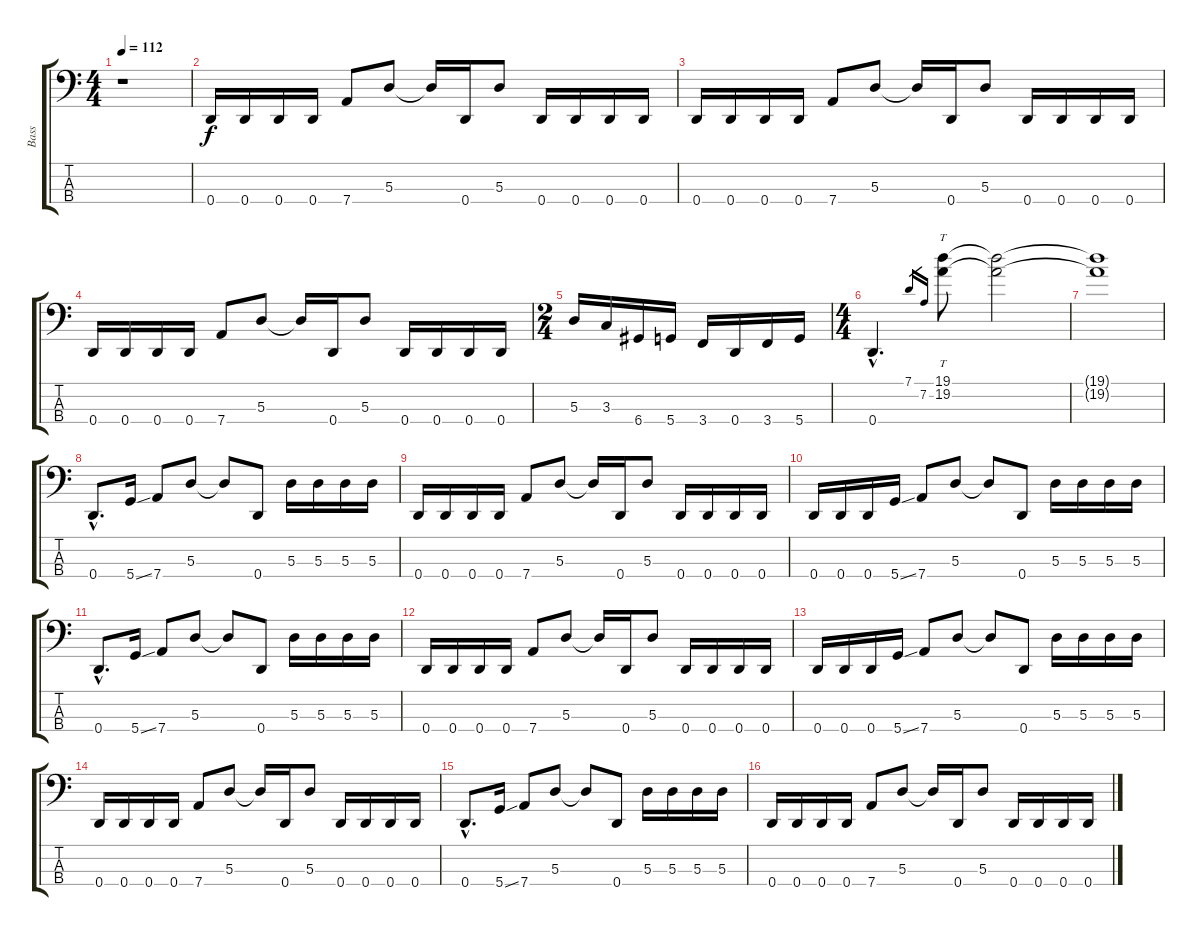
\track ("Bass" "Bass") {instrument electricbassfinger}
\staff {score tabs}
\tuning (G2 D2 A1 D1) {hide}
\ts (4 4)
\tempo 112
\clef f4
\ks c
r.1{dy f instrument electricbassfinger} |
0.4.16 0.4.16 0.4.16 0.4.16 7.4.8 5.3.8 5.3{t}.16 0.4.16 5.3.8 0.4.16 0.4.16 0.4.16 0.4.16 |
0.4.16 0.4.16 0.4.16 0.4.16 7.4.8 5.3.8 5.3{t}.16 0.4.16 5.3.8 0.4.16 0.4.16 0.4.16 0.4.16 |
0.4.16 0.4.16 0.4.16 0.4.16 7.4.8 5.3.8 5.3{t}.16 0.4.16 5.3.8 0.4.16 0.4.16 0.4.16 0.4.16 |
\ts (2 4)
5.3.16 3.3.16 6.4.16 5.4.16 3.4.16 0.4.16 3.4.16 5.4.16 |
\ts (4 4)
0.4{hac}.4{d} 7.1.16{gr} 7.2.16{gr} (19.1 19.2).8{tt} (19.1{t} 19.2{t}).2 |
(19.1{t} 19.2{t}).1 |
0.4{hac}.8{d} 5.4{ss}.16 7.4.8 5.3.8 5.3{t}.8 0.4.8 5.3.16 5.3.16 5.3.16 5.3.16 |
0.4.16 0.4.16 0.4.16 0.4.16 7.4.8 5.3.8 5.3{t}.16 0.4.16 5.3.8 0.4.16 0.4.16 0.4.16 0.4.16 |
0.4.16 0.4.16 0.4.16 5.4{ss}.16 7.4.8 5.3.8 5.3{t}.8 0.4.8 5.3.16 5.3.16 5.3.16 5.3.16 |
0.4{hac}.8{d} 5.4{ss}.16 7.4.8 5.3.8 5.3{t}.8 0.4.8 5.3.16 5.3.16 5.3.16 5.3.16 |
0.4.16 0.4.16 0.4.16 0.4.16 7.4.8 5.3.8 5.3{t}.16 0.4.16 5.3.8 0.4.16 0.4.16 0.4.16 0.4.16 |
0.4.16 0.4.16 0.4.16 5.4{ss}.16 7.4.8 5.3.8 5.3{t}.8 0.4.8 5.3.16 5.3.16 5.3.16 5.3.16 |
0.4.16 0.4.16 0.4.16 0.4.16 7.4.8 5.3.8 5.3{t}.16 0.4.16 5.3.8 0.4.16 0.4.16 0.4.16 0.4.16 |
0.4{hac}.8{d} 5.4{ss}.16 7.4.8 5.3.8 5.3{t}.8 0.4.8 5.3.16 5.3.16 5.3.16 5.3.16 |
0.4.16 0.4.16 0.4.16 0.4.16 7.4.8 5.3.8 5.3{t}.16 0.4.16 5.3.8 0.4.16 0.4.16 0.4.16 0.4.16
